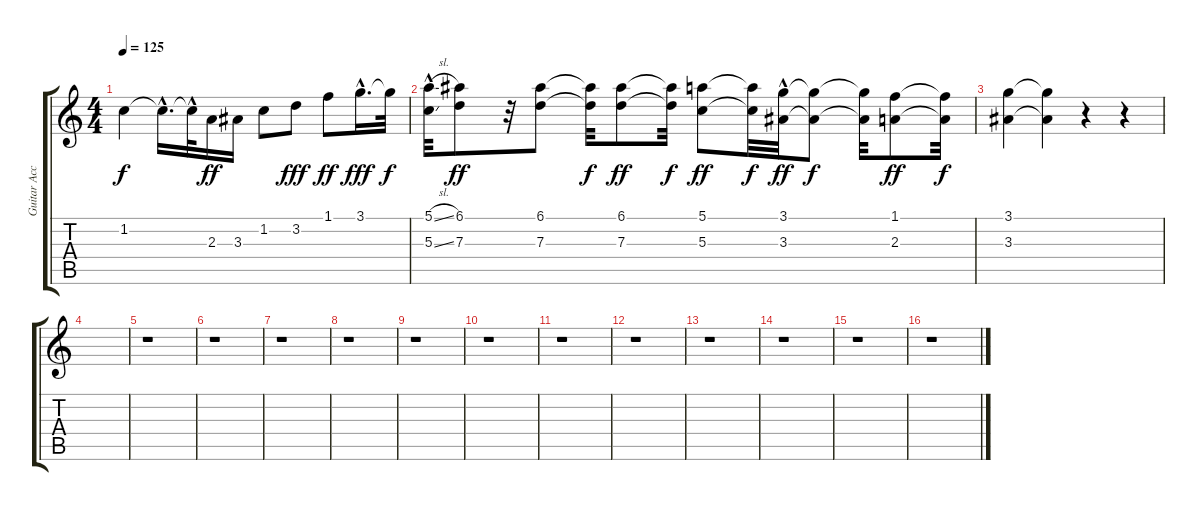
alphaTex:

\track ("Guitar Accoutic Nylon - Solo" "Guitar Acc") {instrument acousticguitarnylon}
\staff {score tabs}
\tuning (E4 B3 G3 D3 A2 E2) {hide}
\ts (4 4)
\tempo 125
\clef g2
\ks c
1.2{t}.4{dy f} 1.2{hac t}.16{d} 1.2{hac t}.32 2.3.16{dy ff} 3.3.16 1.2.8 3.2.8{dy fff} 1.1.8{dy ff} 3.1{hac}.16{d dy fff} 3.1{t}.32{dy f} |
(5.1{sl hac} 5.3{ss}).32 (6.1 7.3).8{dy ff} r.32 (6.1 7.3).8 (6.1{t} 7.3{t}).32{dy f} (6.1 7.3).8{dy ff} (6.1{t} 7.3{t}).32{dy f} (5.1 5.3).8{dy ff} (5.1{t} 5.3{t}).32{dy f} (3.1{hac} 3.3).32{dy ff} (3.1{t} 3.3{t}).8{dy f} (3.1{t} 3.3{t}).32 (1.1 2.3).8{dy ff} (1.1{t} 2.3{t}).32{dy f} |
(3.1 3.3).4 (3.1{t} 3.3{t}).4 r.4 r.4 |
|
r.1 |
r.1 |
r.1 |
r.1 |
r.1 |
r.1 |
r.1 |
r.1 |
r.1 |
r.1 |
r.1 |
r.1
